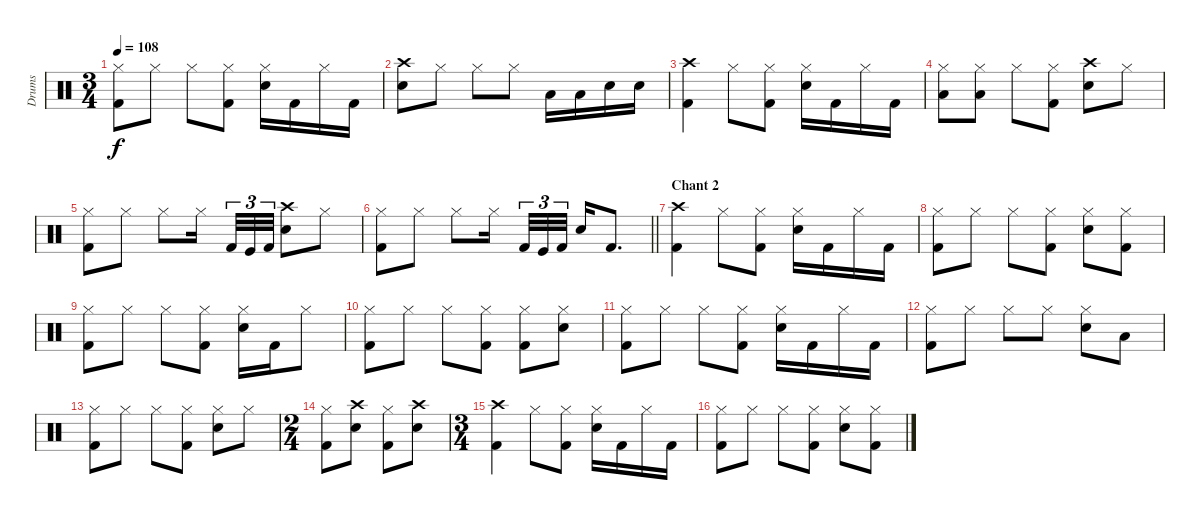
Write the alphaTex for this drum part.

\track ("Drums" "Drums") {instrument percussion}
\staff {score}
\articulation defaults
\ts (3 4)
\tempo 108
\clef neutral
\ks c
("Hi-Hat (closed)" "Kick (hit) 2").8{dy f} "Hi-Hat (closed)".8 "Hi-Hat (closed)".8 ("Hi-Hat (closed)" "Kick (hit) 2").8 ("Hi-Hat (closed)" "Electric Snare (hit)").16 "Kick (hit) 2".16 "Hi-Hat (closed)".16 "Kick (hit) 2".16 |
("Crash high (hit)" "Electric Snare (hit)").8 "Hi-Hat (closed)".8 "Hi-Hat (closed)".8 "Hi-Hat (closed)".8 "Low Tom (hit)".16 "Low Tom (hit)".16 "Electric Snare (hit)".16 "Electric Snare (hit)".16 |
("Crash high (hit)" "Kick (hit) 2").4 "Hi-Hat (closed)".8 ("Hi-Hat (closed)" "Kick (hit) 2").8 ("Hi-Hat (closed)" "Electric Snare (hit)").16 "Kick (hit) 2".16 "Hi-Hat (closed)".16 "Kick (hit) 2".16 |
("Hi-Hat (closed)" "Low Tom (hit)").8 ("Hi-Hat (closed)" "Low Tom (hit)").8 "Hi-Hat (closed)".8 ("Hi-Hat (closed)" "Kick (hit) 2").8 ("Crash high (hit)" "Electric Snare (hit)").8 "Hi-Hat (closed)".8 |
("Hi-Hat (closed)" "Kick (hit) 2").8 "Hi-Hat (closed)".8 "Hi-Hat (closed)".8 "Hi-Hat (closed)".16{beam splitsecondary} "Kick (hit) 2".32{tu (3 2)} "Kick (hit)".32{tu (3 2)} "Kick (hit) 2".32{tu (3 2)} ("Crash high (hit)" "Electric Snare (hit)").8 "Hi-Hat (closed)".8 |
\barLineRight lightlight
("Hi-Hat (closed)" "Kick (hit) 2").8 "Hi-Hat (closed)".8 "Hi-Hat (closed)".8 "Hi-Hat (closed)".16{beam splitsecondary} "Kick (hit) 2".32{tu (3 2)} "Kick (hit)".32{tu (3 2)} "Kick (hit) 2".32{tu (3 2)} "Electric Snare (hit)".16 "Kick (hit) 2".8{d} |
\section ("" "Chant 2")
("Crash high (hit)" "Kick (hit) 2").4 "Hi-Hat (closed)".8 ("Hi-Hat (closed)" "Kick (hit) 2").8 ("Hi-Hat (closed)" "Electric Snare (hit)").16 "Kick (hit) 2".16 "Hi-Hat (closed)".16 "Kick (hit) 2".16 |
("Hi-Hat (closed)" "Kick (hit) 2").8 "Hi-Hat (closed)".8 "Hi-Hat (closed)".8 ("Hi-Hat (closed)" "Kick (hit) 2").8 ("Hi-Hat (closed)" "Electric Snare (hit)").8 ("Hi-Hat (closed)" "Kick (hit) 2").8 |
("Hi-Hat (closed)" "Kick (hit) 2").8 "Hi-Hat (closed)".8 "Hi-Hat (closed)".8 ("Hi-Hat (closed)" "Kick (hit) 2").8 ("Hi-Hat (closed)" "Electric Snare (hit)").16 "Kick (hit) 2".16 "Hi-Hat (closed)".8 |
("Hi-Hat (closed)" "Kick (hit) 2").8 "Hi-Hat (closed)".8 "Hi-Hat (closed)".8 ("Hi-Hat (closed)" "Kick (hit) 2").8 ("Hi-Hat (closed)" "Kick (hit) 2").8 ("Hi-Hat (closed)" "Electric Snare (hit)").8 |
("Hi-Hat (closed)" "Kick (hit) 2").8 "Hi-Hat (closed)".8 "Hi-Hat (closed)".8 ("Hi-Hat (closed)" "Kick (hit) 2").8 ("Hi-Hat (closed)" "Electric Snare (hit)").16 "Kick (hit) 2".16 "Hi-Hat (closed)".16 "Kick (hit) 2".16 |
("Hi-Hat (closed)" "Kick (hit) 2").8 "Hi-Hat (closed)".8 "Hi-Hat (closed)".8 "Hi-Hat (closed)".8 ("Hi-Hat (closed)" "Electric Snare (hit)").8 "Low Tom (hit)".8 |
("Hi-Hat (closed)" "Kick (hit) 2").8 "Hi-Hat (closed)".8 "Hi-Hat (closed)".8 ("Hi-Hat (closed)" "Kick (hit) 2").8 ("Hi-Hat (closed)" "Snare (hit) 2").8 "Hi-Hat (closed)".8 |
\ts (2 4)
("Hi-Hat (closed)" "Kick (hit) 2").8 ("Crash high (hit)" "Electric Snare (hit)").8 ("Hi-Hat (closed)" "Kick (hit) 2").8 ("Crash high (hit)" "Electric Snare (hit)").8 |
\ts (3 4)
("Crash high (hit)" "Kick (hit) 2").4 "Hi-Hat (closed)".8 ("Hi-Hat (closed)" "Kick (hit) 2").8 ("Hi-Hat (closed)" "Electric Snare (hit)").16 "Kick (hit) 2".16 "Hi-Hat (closed)".16 "Kick (hit) 2".16 |
("Hi-Hat (closed)" "Kick (hit) 2").8 "Hi-Hat (closed)".8 "Hi-Hat (closed)".8 ("Hi-Hat (closed)" "Kick (hit) 2").8 ("Hi-Hat (closed)" "Electric Snare (hit)").8 ("Hi-Hat (closed)" "Kick (hit) 2").8
